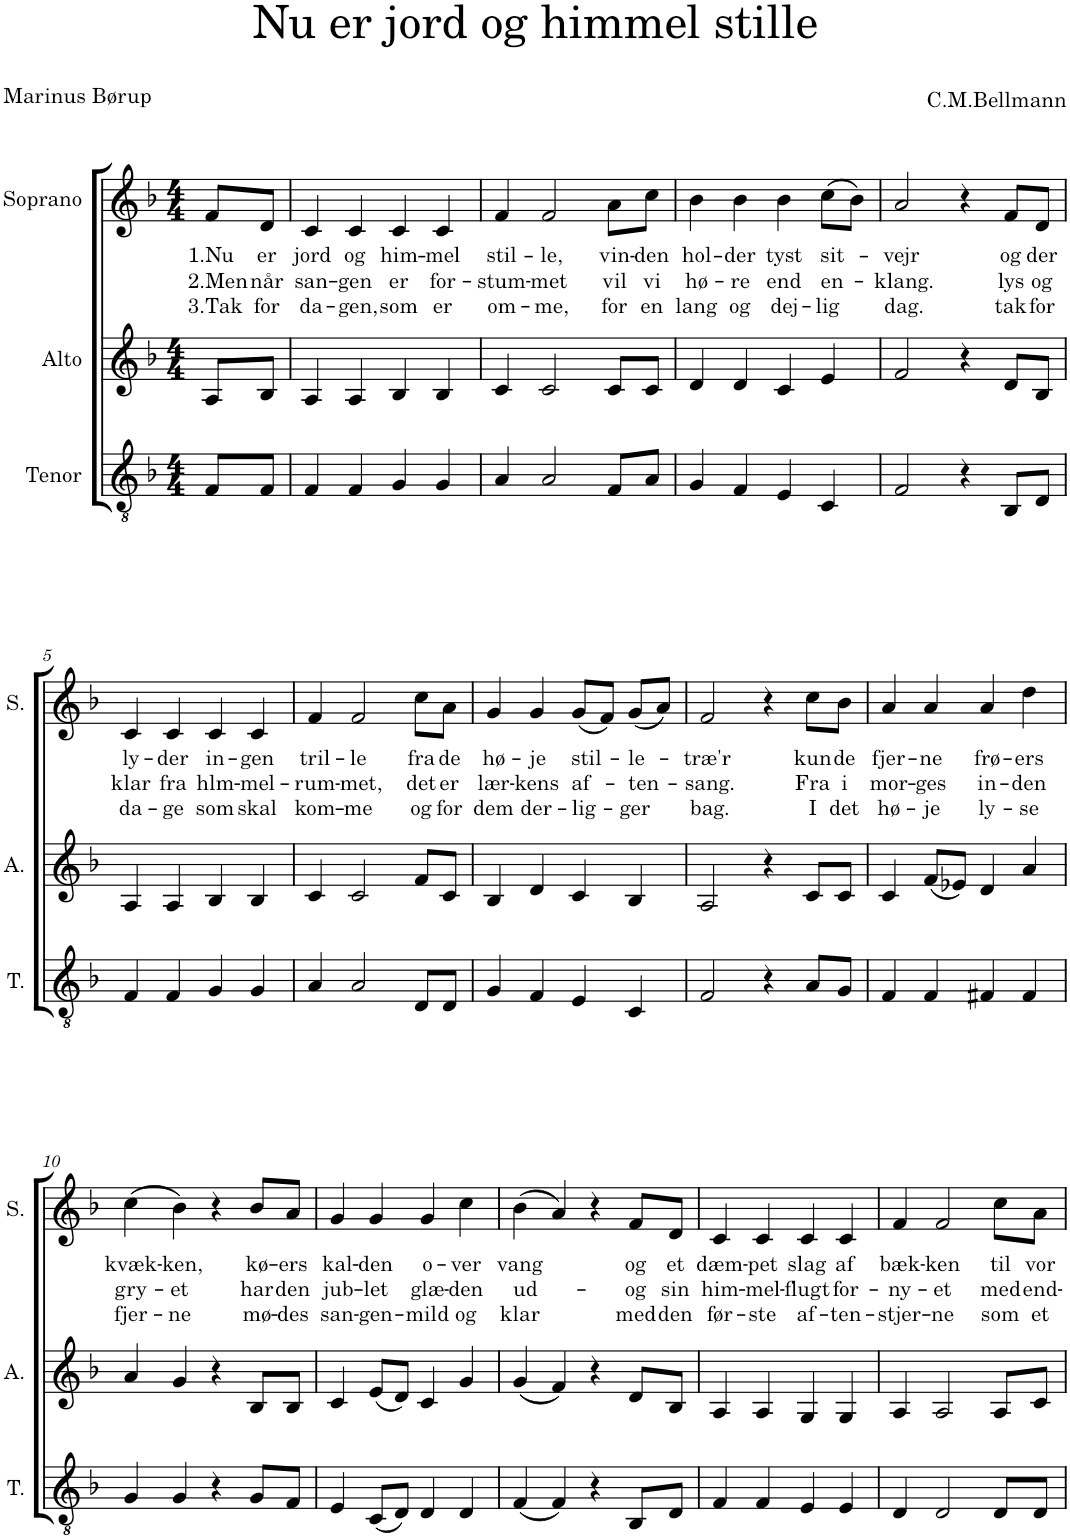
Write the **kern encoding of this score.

**kern	**kern	**kern	**text	**text	**text
*part3	*part2	*part1	*part1	*part1	*part1
*staff3	*staff2	*staff1	*staff1	*staff1	*staff1
*I"Tenor	*I"Alto	*I"Soprano	*	*	*
*I'T.	*I'A.	*I'S.	*	*	*
*clefGv2	*clefG2	*clefG2	*	*	*
*k[b-]	*k[b-]	*k[b-]	*	*	*
*M4/4	*M4/4	*M4/4	*	*	*
=	=	=	=	=	=
!	!	!	!LO:LY:b	!LO:LY:b	!LO:LY:b
8F/L	8A/L	8f/L	1.Nu	2.Men	3.Tak
!	!	!	!LO:LY:b	!LO:LY:b	!LO:LY:b
8F/J	8B-/J	8d/J	er	når	for
=1	=1	=1	=1	=1	=1
!	!	!	!LO:LY:b	!LO:LY:b	!LO:LY:b
4F/	4A/	4c/	jord	san-	da-
!	!	!	!LO:LY:b	!LO:LY:b	!LO:LY:b
4F/	4A/	4c/	og	-gen	-gen,
!	!	!	!LO:LY:b	!LO:LY:b	!LO:LY:b
4G/	4B-/	4c/	him-	er	som
!	!	!	!LO:LY:b	!LO:LY:b	!LO:LY:b
4G/	4B-/	4c/	-mel	for-	er
=2	=2	=2	=2	=2	=2
!	!	!	!LO:LY:b	!LO:LY:b	!LO:LY:b
4A/	4c/	4f/	stil-	-stum-	om-
!	!	!	!LO:LY:b	!LO:LY:b	!LO:LY:b
2A/	2c/	2f/	-le,	-met	-me,
!	!	!	!LO:LY:b	!LO:LY:b	!LO:LY:b
8F/L	8c/L	8a\L	vin-	vil	for
!	!	!	!LO:LY:b	!LO:LY:b	!LO:LY:b
8A/J	8c/J	8cc\J	-den	vi	en
=3	=3	=3	=3	=3	=3
!	!	!	!LO:LY:b	!LO:LY:b	!LO:LY:b
4G/	4d/	4b-\	hol-	hø-	lang
!	!	!	!LO:LY:b	!LO:LY:b	!LO:LY:b
4F/	4d/	4b-\	-der	-re	og
!	!	!	!LO:LY:b	!LO:LY:b	!LO:LY:b
4E/	4c/	4b-\	tyst	end	dej-
!	!	!	!LO:LY:b	!LO:LY:b	!LO:LY:b
4C/	4e/	(8cc\L	sit-	en-	-lig
.	.	8b-\J)	.	.	.
=4	=4	=4	=4	=4	=4
!	!	!	!LO:LY:b	!LO:LY:b	!LO:LY:b
2F/	2f/	2a/	-vejr	-klang.	dag.
4r	4r	4r	.	.	.
!	!	!	!LO:LY:b	!LO:LY:b	!LO:LY:b
8BB-/L	8d/L	8f/L	og	lys	tak
!	!	!	!LO:LY:b	!LO:LY:b	!LO:LY:b
8D/J	8B-/J	8d/J	der	og	for
!!LO:LB:g=z
=5	=5	=5	=5	=5	=5
!	!	!	!LO:LY:b	!LO:LY:b	!LO:LY:b
4F/	4A/	4c/	ly-	klar	da-
!	!	!	!LO:LY:b	!LO:LY:b	!LO:LY:b
4F/	4A/	4c/	-der	fra	-ge
!	!	!	!LO:LY:b	!LO:LY:b	!LO:LY:b
4G/	4B-/	4c/	in-	hlm-	som
!	!	!	!LO:LY:b	!LO:LY:b	!LO:LY:b
4G/	4B-/	4c/	-gen	-mel-	skal
=6	=6	=6	=6	=6	=6
!	!	!	!LO:LY:b	!LO:LY:b	!LO:LY:b
4A/	4c/	4f/	tril-	-rum-	kom-
!	!	!	!LO:LY:b	!LO:LY:b	!LO:LY:b
2A/	2c/	2f/	-le	-met,	-me
!	!	!	!LO:LY:b	!LO:LY:b	!LO:LY:b
8D/L	8f/L	8cc\L	fra	det	og
!	!	!	!LO:LY:b	!LO:LY:b	!LO:LY:b
8D/J	8c/J	8a\J	de	er	for
=7	=7	=7	=7	=7	=7
!	!	!	!LO:LY:b	!LO:LY:b	!LO:LY:b
4G/	4B-/	4g/	hø-	lær-	dem
!	!	!	!LO:LY:b	!LO:LY:b	!LO:LY:b
4F/	4d/	4g/	-je	-kens	der-
!	!	!	!LO:LY:b	!LO:LY:b	!LO:LY:b
4E/	4c/	(8g/L	stil-	af-	lig-
.	.	8f/J)	.	.	.
!	!	!	!LO:LY:b	!LO:LY:b	!LO:LY:b
4C/	4B-/	(8g/L	-le-	ten-	-ger
.	.	8a/J)	.	.	.
=8	=8	=8	=8	=8	=8
!	!	!	!LO:LY:b	!LO:LY:b	!LO:LY:b
2F/	2A/	2f/	-træ'r	-sang.	bag.
4r	4r	4r	.	.	.
!	!	!	!LO:LY:b	!LO:LY:b	!LO:LY:b
8A/L	8c/L	8cc\L	kun	Fra	I
!	!	!	!LO:LY:b	!LO:LY:b	!LO:LY:b
8G/J	8c/J	8b-\J	de	i	det
=9	=9	=9	=9	=9	=9
!	!	!	!LO:LY:b	!LO:LY:b	!LO:LY:b
4F/	4c/	4a/	fjer-	mor-	hø-
!	!	!	!LO:LY:b	!LO:LY:b	!LO:LY:b
4F/	(8f/L	4a/	-ne	-ges	-je
.	8e-X/J)	.	.	.	.
!	!	!	!LO:LY:b	!LO:LY:b	!LO:LY:b
4F#X/	4d/	4a/	frø-	in-	ly-
!	!	!	!LO:LY:b	!LO:LY:b	!LO:LY:b
4F#/	4a/	4dd\	-ers	-den	-se
!!LO:LB:g=z
=10	=10	=10	=10	=10	=10
!	!	!	!LO:LY:b	!LO:LY:b	!LO:LY:b
4G/	4a/	(4cc\	kvæk-	gry-	fjer-
!	!	!	!LO:LY:b	!LO:LY:b	!LO:LY:b
4G/	4g/	4b-\)	-ken,	-et	-ne
4r	4r	4r	.	.	.
!	!	!	!LO:LY:b	!LO:LY:b	!LO:LY:b
8G/L	8B-/L	8b-/L	kø-	har	mø-
!	!	!	!LO:LY:b	!LO:LY:b	!LO:LY:b
8F/J	8B-/J	8a/J	-ers	den	-des
=11	=11	=11	=11	=11	=11
!	!	!	!LO:LY:b	!LO:LY:b	!LO:LY:b
4E/	4c/	4g/	kal-	jub-	san-
!	!	!	!LO:LY:b	!LO:LY:b	!LO:LY:b
(8C/L	(8e/L	4g/	-den	-let	-gen-
8D/J)	8d/J)	.	.	.	.
!	!	!	!LO:LY:b	!LO:LY:b	!LO:LY:b
4D/	4c/	4g/	o-	glæ-	-mild
!	!	!	!LO:LY:b	!LO:LY:b	!LO:LY:b
4D/	4g/	4cc\	-ver	-den	og
=12	=12	=12	=12	=12	=12
!	!	!	!LO:LY:b	!LO:LY:b	!LO:LY:b
(4F/	(4g/	(4b-\	vang	ud-	klar
4F/)	4f/)	4a/)	.	.	.
4r	4r	4r	.	.	.
!	!	!	!LO:LY:b	!LO:LY:b	!LO:LY:b
8BB-/L	8d/L	8f/L	og	-og	med
!	!	!	!LO:LY:b	!LO:LY:b	!LO:LY:b
8D/J	8B-/J	8d/J	et	sin	den
=13	=13	=13	=13	=13	=13
!	!	!	!LO:LY:b	!LO:LY:b	!LO:LY:b
4F/	4A/	4c/	dæm-	him-	før-
!	!	!	!LO:LY:b	!LO:LY:b	!LO:LY:b
4F/	4A/	4c/	-pet	-mel-	-ste
!	!	!	!LO:LY:b	!LO:LY:b	!LO:LY:b
4E/	4G/	4c/	slag	-flugt	af-
!	!	!	!LO:LY:b	!LO:LY:b	!LO:LY:b
4E/	4G/	4c/	af	for-	-ten-
=14	=14	=14	=14	=14	=14
!	!	!	!LO:LY:b	!LO:LY:b	!LO:LY:b
4D/	4A/	4f/	bæk-	-ny-	-stjer-
!	!	!	!LO:LY:b	!LO:LY:b	!LO:LY:b
2D/	2A/	2f/	-ken	-et	-ne
!	!	!	!LO:LY:b	!LO:LY:b	!LO:LY:b
8D/L	8A/L	8cc\L	til	med	som
!	!	!	!LO:LY:b	!LO:LY:b	!LO:LY:b
8D/J	8c/J	8a\J	vor	end-	et
=	=	=	=	=	=
*-	*-	*-	*-	*-	*-
